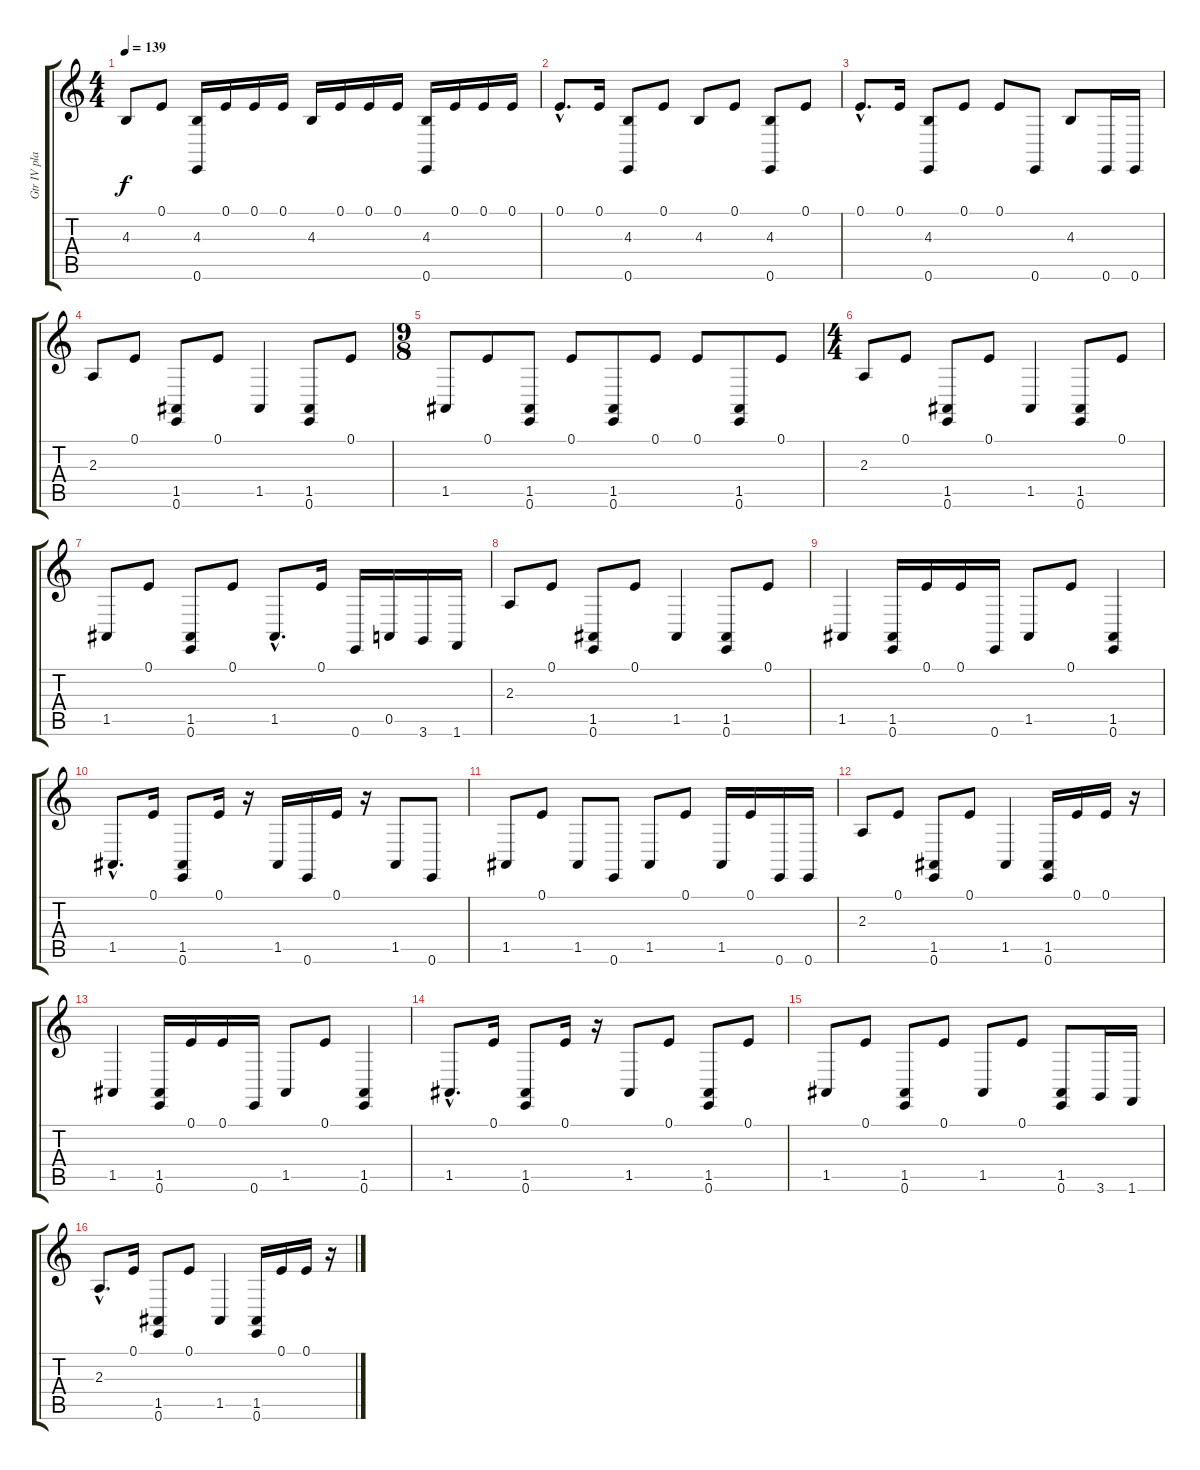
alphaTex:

\track ("Gtr IV played by ???" "Gtr IV pla") {instrument acousticgrandpiano}
\staff {score tabs}
\tuning (E4 B3 G3 D3 A2 E2) {hide}
\ts (4 4)
\tempo 139
\clef g2
\ks c
4.3.8{dy f} 0.1.8 (4.3 0.6).16 0.1.16 0.1.16 0.1.16 4.3.16 0.1.16 0.1.16 0.1.16 (4.3 0.6).16 0.1.16 0.1.16 0.1.16 |
0.1{hac}.8{d} 0.1.16 (4.3 0.6).8 0.1.8 4.3.8 0.1.8 (4.3 0.6).8 0.1.8 |
0.1{hac}.8{d} 0.1.16 (4.3 0.6).8 0.1.8 0.1.8 0.6.8 4.3.8 0.6.16 0.6.16 |
2.3.8 0.1.8 (1.5 0.6).8 0.1.8 1.5.4 (1.5 0.6).8 0.1.8 |
\ts (9 8)
1.5.8 0.1.8 (1.5 0.6).8 0.1.8 (1.5 0.6).8 0.1.8 0.1.8 (1.5 0.6).8 0.1.8 |
\ts (4 4)
2.3.8 0.1.8 (1.5 0.6).8 0.1.8 1.5.4 (1.5 0.6).8 0.1.8 |
1.5.8 0.1.8 (1.5 0.6).8 0.1.8 1.5{hac}.8{d} 0.1.16 0.6.16 0.5.16 3.6.16 1.6.16 |
2.3.8 0.1.8 (1.5 0.6).8 0.1.8 1.5.4 (1.5 0.6).8 0.1.8 |
1.5.4 (1.5 0.6).16 0.1.16 0.1.16 0.6.16 1.5.8 0.1.8 (1.5 0.6).4 |
1.5{hac}.8{d} 0.1.16 (1.5 0.6).8 0.1.16 r.16 1.5.16 0.6.16 0.1.16 r.16 1.5.8 0.6.8 |
1.5.8 0.1.8 1.5.8 0.6.8 1.5.8 0.1.8 1.5.16 0.1.16 0.6.16 0.6.16 |
2.3.8 0.1.8 (1.5 0.6).8 0.1.8 1.5.4 (1.5 0.6).16 0.1.16 0.1.16 r.16 |
1.5.4 (1.5 0.6).16 0.1.16 0.1.16 0.6.16 1.5.8 0.1.8 (1.5 0.6).4 |
1.5{hac}.8{d} 0.1.16 (1.5 0.6).8 0.1.16 r.16 1.5.8 0.1.8 (1.5 0.6).8 0.1.8 |
1.5.8 0.1.8 (1.5 0.6).8 0.1.8 1.5.8 0.1.8 (1.5 0.6).8 3.6.16 1.6.16 |
2.3{hac}.8{d} 0.1.16 (1.5 0.6).8 0.1.8 1.5.4 (1.5 0.6).16 0.1.16 0.1.16 r.16
